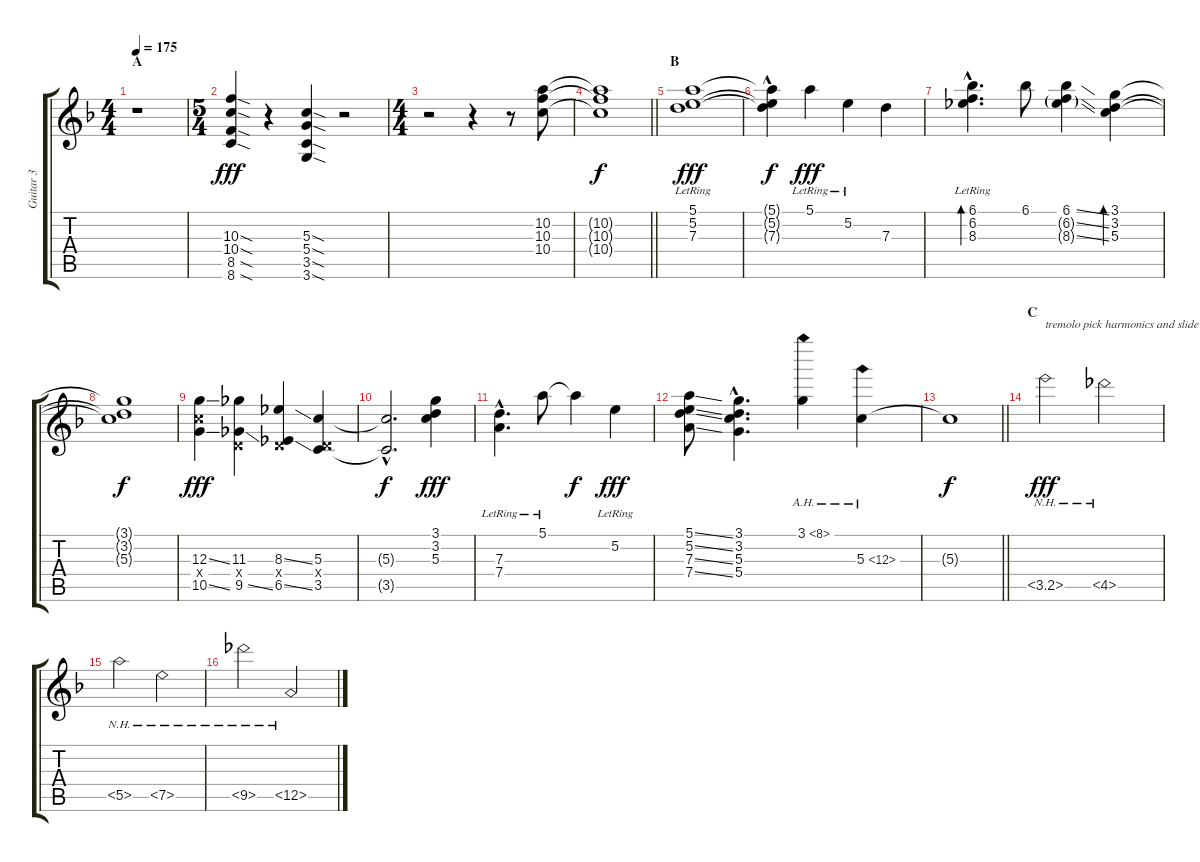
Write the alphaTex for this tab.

\track ("Guitar 3" "Guitar 3") {instrument distortionguitar}
\staff {score tabs}
\tuning (E4 B3 G3 D3 A2 E2) {hide}
\ts (4 4)
\section ("" "A")
\tempo 175
\clef g2
\ks f
r.1{dy fff instrument distortionguitar} |
\ts (5 4)
(10.3{sod} 10.4{sod} 8.5{sod} 8.6{sod}).4 r.4 (5.3{sod} 5.4{sod} 3.5{sod} 3.6{sod}).4 r.2 |
\ts (4 4)
r.2 r.4 r.8 (10.2 10.3 10.4).8 |
\barLineRight lightlight
(10.2{t} 10.3{t} 10.4{t}).1{dy f} |
\section ("" "B")
(5.1{lr} 5.2{lr} 7.3{lr}).1{dy fff} |
(5.1{t} 5.2{t} 7.3{hac t}).4{dy f} 5.1{lr}.4{dy fff} 5.2{lr}.4 7.3.4 |
(6.1{hac} 6.2{hac lr} 8.3{hac lr}).4{d bd 240} 6.1.8 (6.1{ss} 6.2{ss g} 8.3{ss g}).4 (3.1 3.2 5.3).4{bd 240} |
(3.1{t} 3.2{t} 5.3{t}).1{dy f} |
(12.3{ss} 10.4{x} 10.5{ss}).4{dy fff} (11.3 0.4{x} 9.5{ss}).4 (8.3{ss} 0.4{x} 6.5{ss}).4 (5.3 0.4{x} 3.5).4 |
(5.3{hac t} 3.5{hac t}).2{d dy f} (3.1 3.2 5.3).4{dy fff} |
(7.3{hac lr} 7.4{hac lr}).4{d} 5.1{lr}.8 5.1{t}.4{dy f} 5.2{lr}.4{dy fff} |
(5.1{ss} 5.2{ss} 7.3{ss} 7.4{ss}).8 (3.1{hac} 3.2{hac} 5.3{hac} 5.4{hac}).4{d} 3.1{ah 5}.4 5.3{ah 7}.4 |
\barLineRight lightlight
5.3{t}.1{dy f} |
\section ("" "C")
3.5{nh}.2{txt "tremolo pick harmonics and slide as inidicated" dy fff volume 0} 4.5{nh}.2 |
5.5{nh}.2 7.5{nh}.2 |
9.5{nh}.2 12.5{nh}.2
